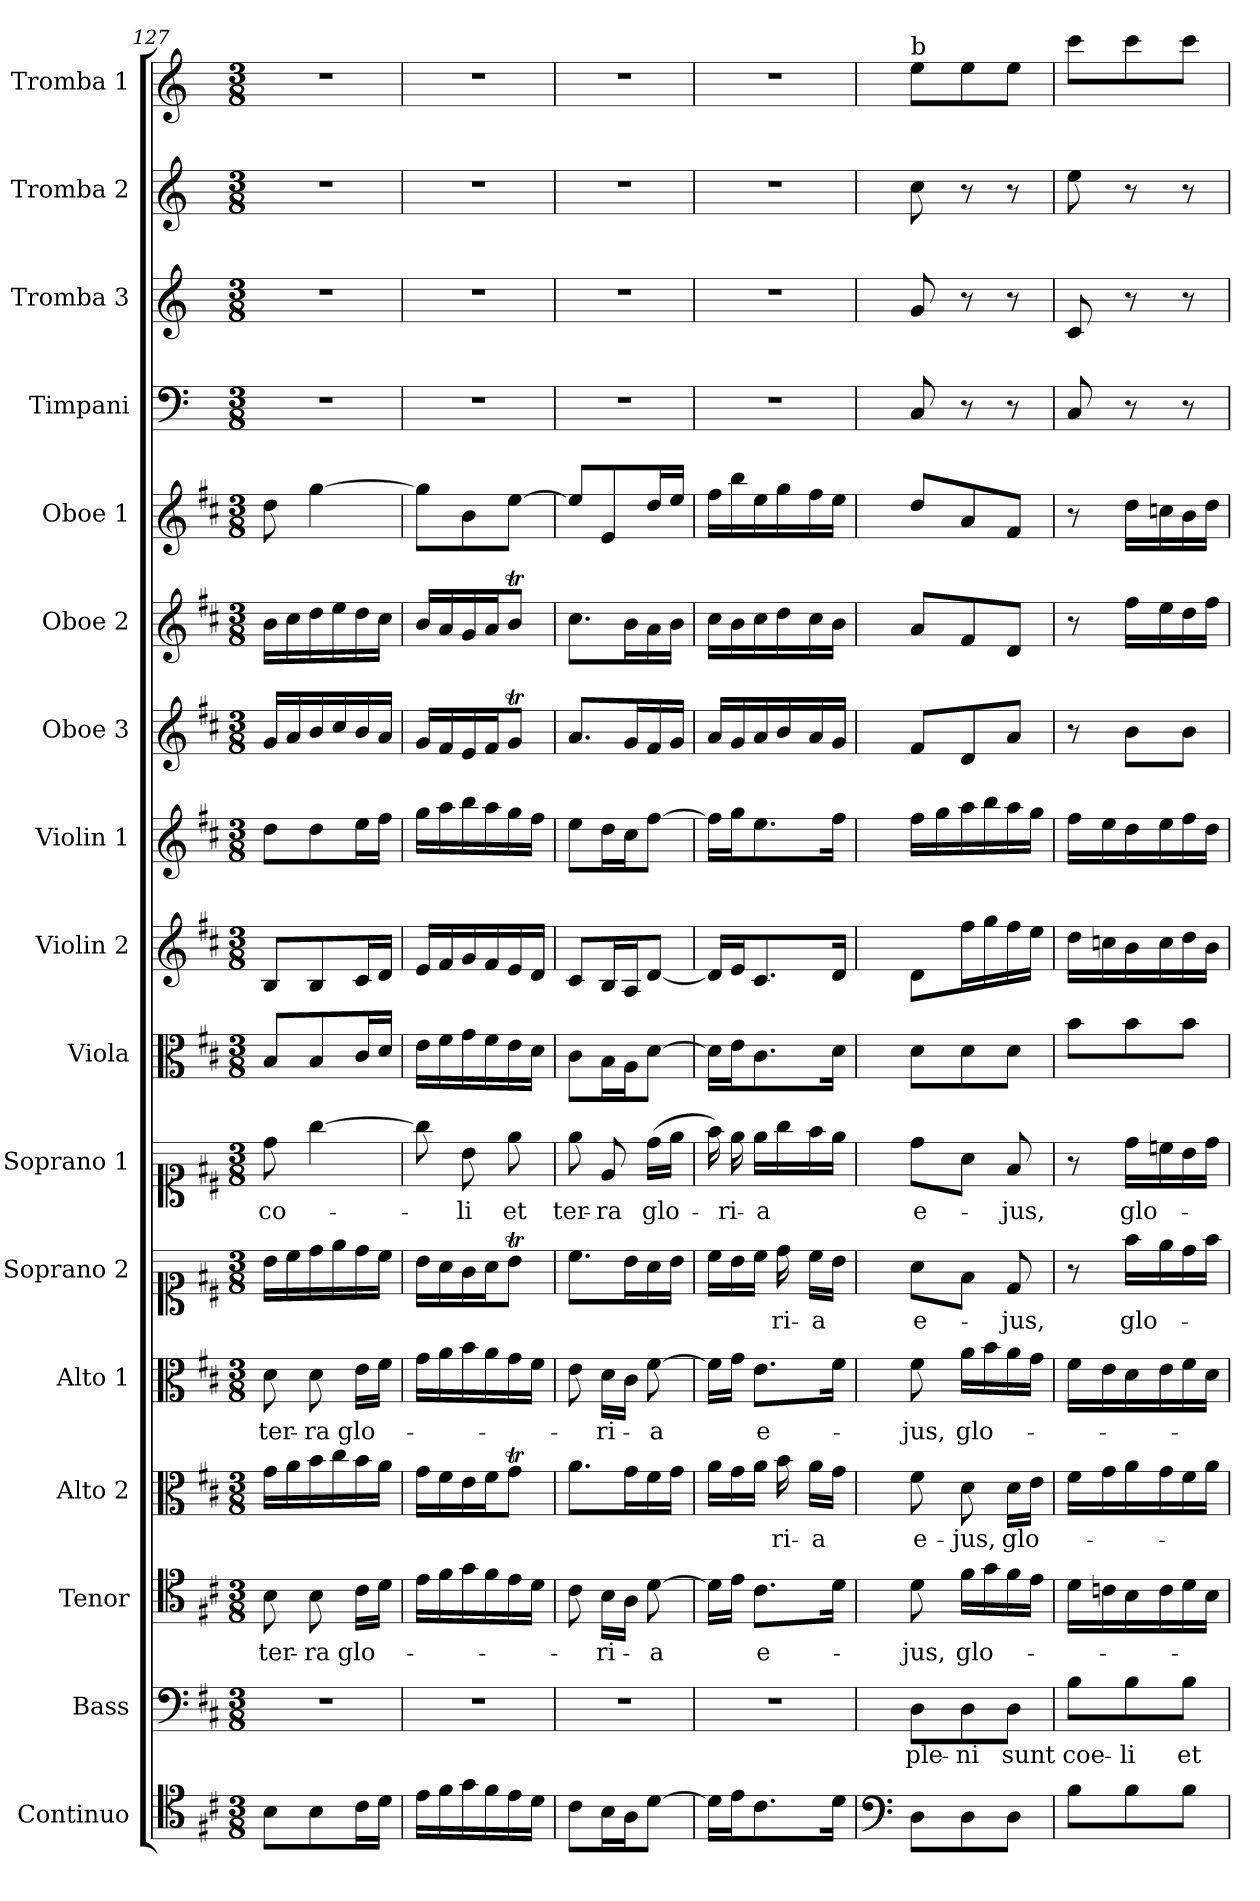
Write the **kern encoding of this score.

**kern	**kern	**text	**kern	**text	**kern	**text	**kern	**text	**kern	**text	**kern	**text	**kern	**kern	**kern	**kern	**kern	**kern	**kern	**kern	**kern	**kern
*part17	*part16	*part16	*part15	*part15	*part14	*part14	*part13	*part13	*part12	*part12	*part11	*part11	*part10	*part9	*part8	*part7	*part6	*part5	*part4	*part3	*part2	*part1
*staff17	*staff16	*staff16	*staff15	*staff15	*staff14	*staff14	*staff13	*staff13	*staff12	*staff12	*staff11	*staff11	*staff10	*staff9	*staff8	*staff7	*staff6	*staff5	*staff4	*staff3	*staff2	*staff1
*I"Continuo	*I"Bass	*	*I"Tenor	*	*I"Alto 2	*	*I"Alto 1	*	*I"Soprano 2	*	*I"Soprano 1	*	*I"Viola	*I"Violin 2	*I"Violin 1	*I"Oboe 3	*I"Oboe 2	*I"Oboe 1	*I"Timpani	*I"Tromba 3	*I"Tromba 2	*I"Tromba 1
*I'Cont	*I'B	*	*I'T	*	*I'A 2	*	*I'A 1	*	*I'S 2	*	*I'S 1	*	*I'Vla	*I'Vln 2	*I'Vln 1	*I'Ob 3	*I'Ob 2	*I'Ob 1	*I'Timp	*I'Tr 3	*I'Tr 2	*I'Tr 1
*clefC4	*clefF4	*	*clefC4	*	*clefC3	*	*clefC3	*	*clefC1	*	*clefC1	*	*clefC3	*clefG2	*clefG2	*clefG2	*clefG2	*clefG2	*clefF4	*clefG2	*clefG2	*clefG2
*	*	*	*	*	*	*	*	*	*	*	*	*	*	*	*	*	*	*	*ITrd-1c-2	*ITrd-1c-2	*ITrd-1c-2	*ITrd-1c-2
*k[f#c#]	*k[f#c#]	*	*k[f#c#]	*	*k[f#c#]	*	*k[f#c#]	*	*k[f#c#]	*	*k[f#c#]	*	*k[f#c#]	*k[f#c#]	*k[f#c#]	*k[f#c#]	*k[f#c#]	*k[f#c#]	*k[f#c#]	*k[f#c#]	*k[f#c#]	*k[f#c#]
*M3/8	*M3/8	*	*M3/8	*	*M3/8	*	*M3/8	*	*M3/8	*	*M3/8	*	*M3/8	*M3/8	*M3/8	*M3/8	*M3/8	*M3/8	*M3/8	*M3/8	*M3/8	*M3/8
=127	=127	=127	=127	=127	=127	=127	=127	=127	=127	=127	=127	=127	=127	=127	=127	=127	=127	=127	=127	=127	=127	=127
!	!	!	!	!LO:LY:b	!	!	!	!LO:LY:b	!	!	!	!LO:LY:b	!	!	!	!	!	!	!	!	!	!
8B\L	4.r	.	8B\	ter-	16g\LL	.	8d\	ter-	16b\LL	.	8dd\	co-	8B/L	8B/L	8dd\L	16g/LL	16b\LL	8dd\	4.r	4.r	4.r	4.r
.	.	.	.	.	16a\	.	.	.	16cc#\	.	.	.	.	.	.	16a/	16cc#\	.	.	.	.	.
!	!	!	!	!LO:LY:b	!	!	!	!LO:LY:b	!	!	!	!	!	!	!	!	!	!	!	!	!	!
8B\	.	.	8B\	-ra	16b\	.	8d\	-ra	16dd\	.	[4gg\	.	8B/	8B/	8dd\	16b/	16dd\	[4gg\	.	.	.	.
.	.	.	.	.	16cc#\	.	.	.	16ee\	.	.	.	.	.	.	16cc#/	16ee\	.	.	.	.	.
!	!	!	!	!LO:LY:b	!	!	!	!LO:LY:b	!	!	!	!	!	!	!	!	!	!	!	!	!	!
16c#\L	.	.	16c#\LL	glo-	16b\	.	16e\LL	glo-	16dd\	.	.	.	16c#/L	16c#/L	16ee\L	16b/	16dd\	.	.	.	.	.
16d\JJ	.	.	16d\JJ	.	16a\JJ	.	16f#\JJ	.	16cc#\JJ	.	.	.	16d/JJ	16d/JJ	16ff#\JJ	16a/JJ	16cc#\JJ	.	.	.	.	.
=128	=128	=128	=128	=128	=128	=128	=128	=128	=128	=128	=128	=128	=128	=128	=128	=128	=128	=128	=128	=128	=128	=128
16e\LL	4.r	.	16e\LL	.	16g\LL	.	16g\LL	.	16b\LL	.	8gg\]	.	16e\LL	16e/LL	16gg\LL	16g/LL	16b/LL	8gg\L]	4.r	4.r	4.r	4.r
16f#\	.	.	16f#\	.	16f#\	.	16a\	.	16a\	.	.	.	16f#\	16f#/	16aa\	16f#/	16a/	.	.	.	.	.
!	!	!	!	!	!	!	!	!	!	!	!	!LO:LY:b	!	!	!	!	!	!	!	!	!	!
16g\	.	.	16g\	.	16e\	.	16b\	.	16g\	.	8b\	-li	16g\	16g/	16bb\	16e/	16g/	8b\	.	.	.	.
16f#\	.	.	16f#\	.	16f#\J	.	16a\	.	16a\J	.	.	.	16f#\	16f#/	16aa\	16f#/J	16a/J	.	.	.	.	.
!	!	!	!	!	!	!	!	!	!	!	!	!LO:LY:b	!	!	!	!	!	!	!	!	!	!
16e\	.	.	16e\	.	8gT\J	.	16g\	.	8bT\J	.	8ee\	et	16e\	16e/	16gg\	8gT/J	8bT/J	[8ee\J	.	.	.	.
16d\JJ	.	.	16d\JJ	.	.	.	16f#\JJ	.	.	.	.	.	16d\JJ	16d/JJ	16ff#\JJ	.	.	.	.	.	.	.
!!LO:PB:g=z
=129	=129	=129	=129	=129	=129	=129	=129	=129	=129	=129	=129	=129	=129	=129	=129	=129	=129	=129	=129	=129	=129	=129
!	!	!	!	!	!	!	!	!	!	!	!	!LO:LY:b	!	!	!	!	!	!	!	!	!	!
8c#\L	4.r	.	8c#\	.	8.a\L	.	8e\	.	8.cc#\L	.	8ee\	ter-	8c#\L	8c#/L	8ee\L	8.a/L	8.cc#\L	8ee/L]	4.r	4.r	4.r	4.r
!	!	!	!	!LO:LY:b	!	!	!	!LO:LY:b	!	!	!	!LO:LY:b	!	!	!	!	!	!	!	!	!	!
16B\L	.	.	16B\LL	-ri-	.	.	16d\LL	-ri-	.	.	8e/	-ra	16B\L	16B/L	16dd\L	.	.	8e/	.	.	.	.
16A\J	.	.	16A\JJ	.	16g\L	.	16c#\JJ	.	16b\L	.	.	.	16A\J	16A/J	16cc#\J	16g/L	16b\L	.	.	.	.	.
!	!	!	!	!LO:LY:b	!	!	!	!LO:LY:b	!	!	!	!LO:LY:b	!	!	!	!	!	!	!	!	!	!
[8d\J	.	.	[8d\	-a	16f#\	.	[8f#\	-a	16a\	.	(16dd\LL	glo-	[8d\J	[8d/J	[8ff#\J	16f#/	16a\	16dd/L	.	.	.	.
.	.	.	.	.	16g\JJ	.	.	.	16b\JJ	.	16ee\JJ	.	.	.	.	16g/JJ	16b\JJ	16ee/JJ	.	.	.	.
=130	=130	=130	=130	=130	=130	=130	=130	=130	=130	=130	=130	=130	=130	=130	=130	=130	=130	=130	=130	=130	=130	=130
16d\LL]	4.r	.	16d\LL]	.	16a\LL	.	16f#\LL]	.	16cc#\LL	.	16ff#\)	.	16d\LL]	16d/LL]	16ff#\LL]	16a/LL	16cc#\LL	16ff#\LL	4.r	4.r	4.r	4.r
!	!	!	!	!	!	!	!	!	!	!	!	!LO:LY:b	!	!	!	!	!	!	!	!	!	!
16e\J	.	.	16e\JJ	.	16g\	.	16g\JJ	.	16b\	.	16ee\	-ri-	16e\J	16e/J	16gg\J	16g/	16b\	16bb\	.	.	.	.
!	!	!	!	!LO:LY:b	!	!	!	!LO:LY:b	!	!	!	!LO:LY:b	!	!	!	!	!	!	!	!	!	!
8.c#\	.	.	8.c#\L	e-	16a\JJ	.	8.e\L	e-	16cc#\JJ	.	16ee\LL	-a	8.c#\	8.c#/	8.ee\	16a/	16cc#\	16ee\	.	.	.	.
!	!	!	!	!	!	!LO:LY:b	!	!	!	!LO:LY:b	!	!	!	!	!	!	!	!	!	!	!	!
.	.	.	.	.	16b\	-ri-	.	.	16dd\	-ri-	16gg\	.	.	.	.	16b/	16dd\	16gg\	.	.	.	.
!	!	!	!	!	!	!LO:LY:b	!	!	!	!LO:LY:b	!	!	!	!	!	!	!	!	!	!	!	!
.	.	.	.	.	16a\LL	-a	.	.	16cc#\LL	-a	16ff#\	.	.	.	.	16a/	16cc#\	16ff#\	.	.	.	.
16d\Jk	.	.	16d\Jk	.	16g\JJ	.	16f#\Jk	.	16b\JJ	.	16ee\JJ	.	16d\Jk	16d/Jk	16ff#\Jk	16g/JJ	16b\JJ	16ee\JJ	.	.	.	.
=131	=131	=131	=131	=131	=131	=131	=131	=131	=131	=131	=131	=131	=131	=131	=131	=131	=131	=131	=131	=131	=131	=131
*clefF4	*	*	*	*	*	*	*	*	*	*	*	*	*	*	*	*	*	*	*	*	*	*
!	!	!	!	!	!	!	!	!	!	!	!	!	!	!	!	!	!	!	!	!	!	!LO:TX:a:t=b
!	!	!LO:LY:b	!	!LO:LY:b	!	!LO:LY:b	!	!LO:LY:b	!	!LO:LY:b	!	!LO:LY:b	!	!	!	!	!	!	!	!	!	!
8D\L	8D\L	ple-	8d\	-jus,	8f#\	e-	8f#\	-jus,	8a\L	e-	8dd\L	e-	8d\L	8d\L	16ff#\LL	8f#/L	8a/L	8dd/L	8D/	8a/	8dd\	8ff#\L
.	.	.	.	.	.	.	.	.	.	.	.	.	.	.	16gg\	.	.	.	.	.	.	.
!	!	!LO:LY:b	!	!LO:LY:b	!	!LO:LY:b	!	!LO:LY:b	!	!	!	!	!	!	!	!	!	!	!	!	!	!
8D\	8D\	-ni	16f#\LL	glo-	8d\	-jus,	16a\LL	glo-	8f#\J	.	8a\J	.	8d\	16ff#\L	16aa\	8d/	8f#/	8a/	8r	8r	8r	8ff#\
.	.	.	16g\	.	.	.	16b\	.	.	.	.	.	.	16gg\	16bb\	.	.	.	.	.	.	.
!	!	!LO:LY:b	!	!	!	!LO:LY:b	!	!	!	!LO:LY:b	!	!LO:LY:b	!	!	!	!	!	!	!	!	!	!
8D\J	8D\J	sunt	16f#\	.	16d\LL	glo-	16a\	.	8d/	-jus,	8f#/	-jus,	8d\J	16ff#\	16aa\	8a/J	8d/J	8f#/J	8r	8r	8r	8ff#\J
.	.	.	16e\JJ	.	16e\JJ	.	16g\JJ	.	.	.	.	.	.	16ee\JJ	16gg\JJ	.	.	.	.	.	.	.
=132	=132	=132	=132	=132	=132	=132	=132	=132	=132	=132	=132	=132	=132	=132	=132	=132	=132	=132	=132	=132	=132	=132
!	!	!LO:LY:b	!	!	!	!	!	!	!	!	!	!	!	!	!	!	!	!	!	!	!	!
8B\L	8B\L	coe-	16d\LL	.	16f#\LL	.	16f#\LL	.	8r	.	8r	.	8b\L	16dd\LL	16ff#\LL	8r	8r	8r	8D/	8d/	8ff#\	8ddd\L
.	.	.	16cn\	.	16g\	.	16e\	.	.	.	.	.	.	16ccn\	16ee\	.	.	.	.	.	.	.
!	!	!LO:LY:b	!	!	!	!	!	!	!	!LO:LY:b	!	!LO:LY:b	!	!	!	!	!	!	!	!	!	!
8B\	8B\	-li	16B\	.	16a\	.	16d\	.	16ff#\LL	glo-	16dd\LL	glo-	8b\	16b\	16dd\	8b\L	16ff#\LL	16dd\LL	8r	8r	8r	8ddd\
.	.	.	16c\	.	16g\	.	16e\	.	16ee\	.	16ccn\	.	.	16cc\	16ee\	.	16ee\	16ccn\	.	.	.	.
!	!	!LO:LY:b	!	!	!	!	!	!	!	!	!	!	!	!	!	!	!	!	!	!	!	!
8B\J	8B\J	et	16d\	.	16f#\	.	16f#\	.	16dd\	.	16b\	.	8b\J	16dd\	16ff#\	8b\J	16dd\	16b\	8r	8r	8r	8ddd\J
.	.	.	16B\JJ	.	16a\JJ	.	16d\JJ	.	16ff#\JJ	.	16dd\JJ	.	.	16b\JJ	16dd\JJ	.	16ff#\JJ	16dd\JJ	.	.	.	.
=	=	=	=	=	=	=	=	=	=	=	=	=	=	=	=	=	=	=	=	=	=	=
*-	*-	*-	*-	*-	*-	*-	*-	*-	*-	*-	*-	*-	*-	*-	*-	*-	*-	*-	*-	*-	*-	*-
